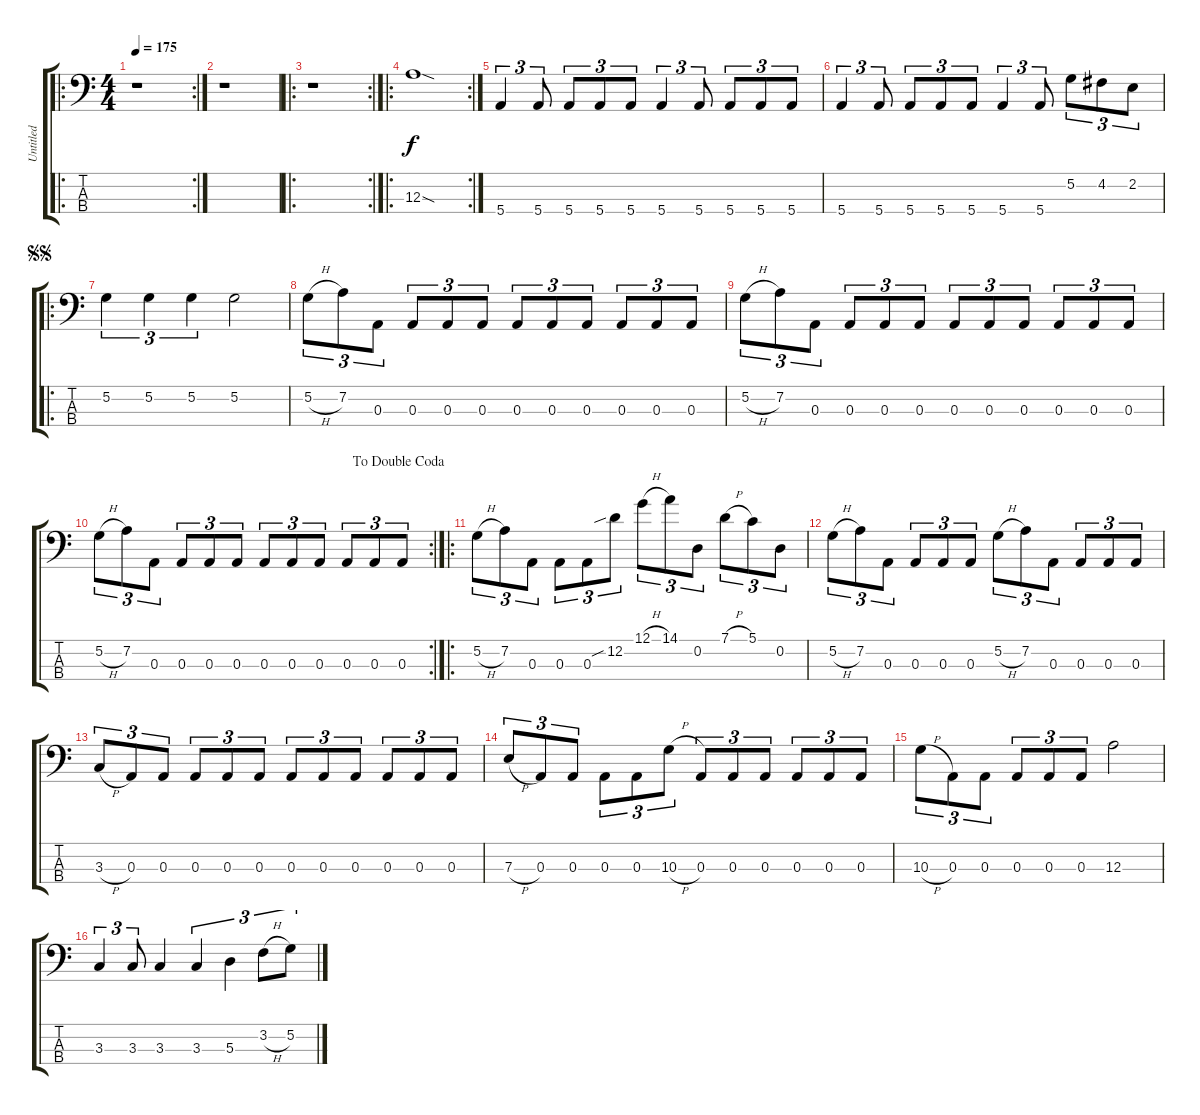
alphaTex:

\track ("Untitled" "Untitled") {instrument electricbassfinger}
\staff {score tabs}
\tuning (G2 D2 A1 E1) {hide}
\ro
\rc 2
\ts (4 4)
\tempo 175
\clef f4
\ks c
r.1{dy f instrument electricbassfinger} |
r.1 |
\ro
\rc 2
r.1 |
\ro
\rc 2
12.3{sod}.1 |
5.4.4{tu (3 2)} 5.4.8{tu (3 2)} 5.4.8{tu (3 2)} 5.4.8{tu (3 2)} 5.4.8{tu (3 2)} 5.4.4{tu (3 2)} 5.4.8{tu (3 2)} 5.4.8{tu (3 2)} 5.4.8{tu (3 2)} 5.4.8{tu (3 2)} |
5.4.4{tu (3 2)} 5.4.8{tu (3 2)} 5.4.8{tu (3 2)} 5.4.8{tu (3 2)} 5.4.8{tu (3 2)} 5.4.4{tu (3 2)} 5.4.8{tu (3 2)} 5.2.8{tu (3 2)} 4.2.8{tu (3 2)} 2.2.8{tu (3 2)} |
\ro
\jump segnosegno
5.2.4{tu (3 2)} 5.2.4{tu (3 2)} 5.2.4{tu (3 2)} 5.2.2 |
5.2{h}.8{tu (3 2)} 7.2.8{tu (3 2)} 0.3.8{tu (3 2)} 0.3.8{tu (3 2)} 0.3.8{tu (3 2)} 0.3.8{tu (3 2)} 0.3.8{tu (3 2)} 0.3.8{tu (3 2)} 0.3.8{tu (3 2)} 0.3.8{tu (3 2)} 0.3.8{tu (3 2)} 0.3.8{tu (3 2)} |
5.2{h}.8{tu (3 2)} 7.2.8{tu (3 2)} 0.3.8{tu (3 2)} 0.3.8{tu (3 2)} 0.3.8{tu (3 2)} 0.3.8{tu (3 2)} 0.3.8{tu (3 2)} 0.3.8{tu (3 2)} 0.3.8{tu (3 2)} 0.3.8{tu (3 2)} 0.3.8{tu (3 2)} 0.3.8{tu (3 2)} |
\rc 2
\jump dadoublecoda
5.2{h}.8{tu (3 2)} 7.2.8{tu (3 2)} 0.3.8{tu (3 2)} 0.3.8{tu (3 2)} 0.3.8{tu (3 2)} 0.3.8{tu (3 2)} 0.3.8{tu (3 2)} 0.3.8{tu (3 2)} 0.3.8{tu (3 2)} 0.3.8{tu (3 2)} 0.3.8{tu (3 2)} 0.3.8{tu (3 2)} |
\ro
5.2{h}.8{tu (3 2)} 7.2.8{tu (3 2)} 0.3.8{tu (3 2)} 0.3.8{tu (3 2)} 0.3.8{tu (3 2)} 12.2{sib}.8{tu (3 2)} 12.1{h}.8{tu (3 2)} 14.1.8{tu (3 2)} 0.2.8{tu (3 2)} 7.1{h}.8{tu (3 2)} 5.1.8{tu (3 2)} 0.2.8{tu (3 2)} |
5.2{h}.8{tu (3 2)} 7.2.8{tu (3 2)} 0.3.8{tu (3 2)} 0.3.8{tu (3 2)} 0.3.8{tu (3 2)} 0.3.8{tu (3 2)} 5.2{h}.8{tu (3 2)} 7.2.8{tu (3 2)} 0.3.8{tu (3 2)} 0.3.8{tu (3 2)} 0.3.8{tu (3 2)} 0.3.8{tu (3 2)} |
3.3{h}.8{tu (3 2)} 0.3.8{tu (3 2)} 0.3.8{tu (3 2)} 0.3.8{tu (3 2)} 0.3.8{tu (3 2)} 0.3.8{tu (3 2)} 0.3.8{tu (3 2)} 0.3.8{tu (3 2)} 0.3.8{tu (3 2)} 0.3.8{tu (3 2)} 0.3.8{tu (3 2)} 0.3.8{tu (3 2)} |
7.3{h}.8{tu (3 2)} 0.3.8{tu (3 2)} 0.3.8{tu (3 2)} 0.3.8{tu (3 2)} 0.3.8{tu (3 2)} 10.3{h}.8{tu (3 2)} 0.3.8{tu (3 2)} 0.3.8{tu (3 2)} 0.3.8{tu (3 2)} 0.3.8{tu (3 2)} 0.3.8{tu (3 2)} 0.3.8{tu (3 2)} |
10.3{h}.8{tu (3 2)} 0.3.8{tu (3 2)} 0.3.8{tu (3 2)} 0.3.8{tu (3 2)} 0.3.8{tu (3 2)} 0.3.8{tu (3 2)} 12.3.2 |
3.3.4{tu (3 2)} 3.3.8{tu (3 2)} 3.3.4 3.3.4{tu (3 2)} 5.3.4{tu (3 2)} 3.2{h}.8{tu (3 2)} 5.2.8{tu (3 2)}
